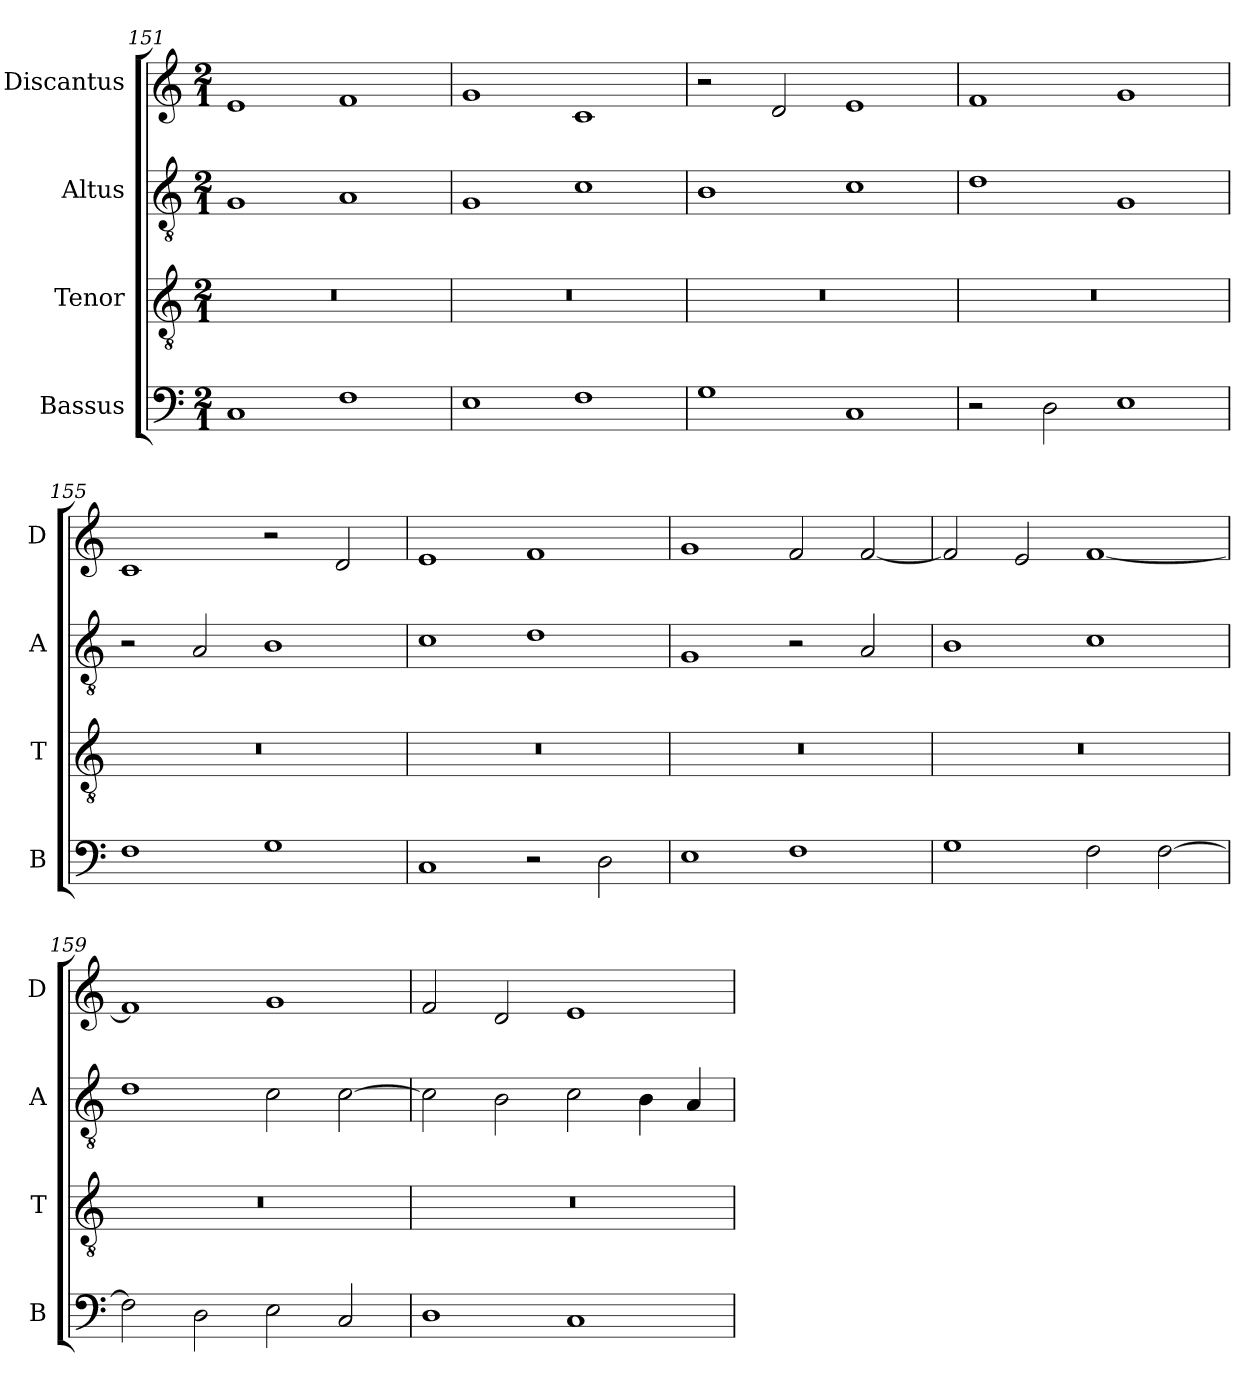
**kern	**kern	**kern	**kern
*part4	*part3	*part2	*part1
*staff4	*staff3	*staff2	*staff1
*I"Bassus	*I"Tenor	*I"Altus	*I"Discantus
*I'B	*I'T	*I'A	*I'D
*clefF4	*clefGv2	*clefGv2	*clefG2
*k[]	*k[]	*k[]	*k[]
*M2/1	*M2/1	*M2/1	*M2/1
=151	=151	=151	=151
1C	0r	1G	1e
1F	.	1A	1f
=152	=152	=152	=152
1E	0r	1G	1g
1F	.	1c	1c
=153	=153	=153	=153
1G	0r	1B	2r
.	.	.	2d
1C	.	1c	1e
=154	=154	=154	=154
2r	0r	1d	1f
2D	.	.	.
1E	.	1G	1g
=155	=155	=155	=155
1F	0r	2r	1c
.	.	2A	.
1G	.	1B	2r
.	.	.	2d
=156	=156	=156	=156
1C	0r	1c	1e
2r	.	1d	1f
2D	.	.	.
=157	=157	=157	=157
1E	0r	1G	1g
1F	.	2r	2f
.	.	2A	[2f
=158	=158	=158	=158
1G	0r	1B	2f]
.	.	.	2e
2F	.	1c	[1f
[2F	.	.	.
=159	=159	=159	=159
2F]	0r	1d	1f]
2D	.	.	.
2E	.	2c	1g
2C	.	[2c	.
=160	=160	=160	=160
1D	0r	2c]	2f
.	.	2B	2d
1C	.	2c	1e
.	.	4B	.
.	.	4A	.
=	=	=	=
*-	*-	*-	*-
